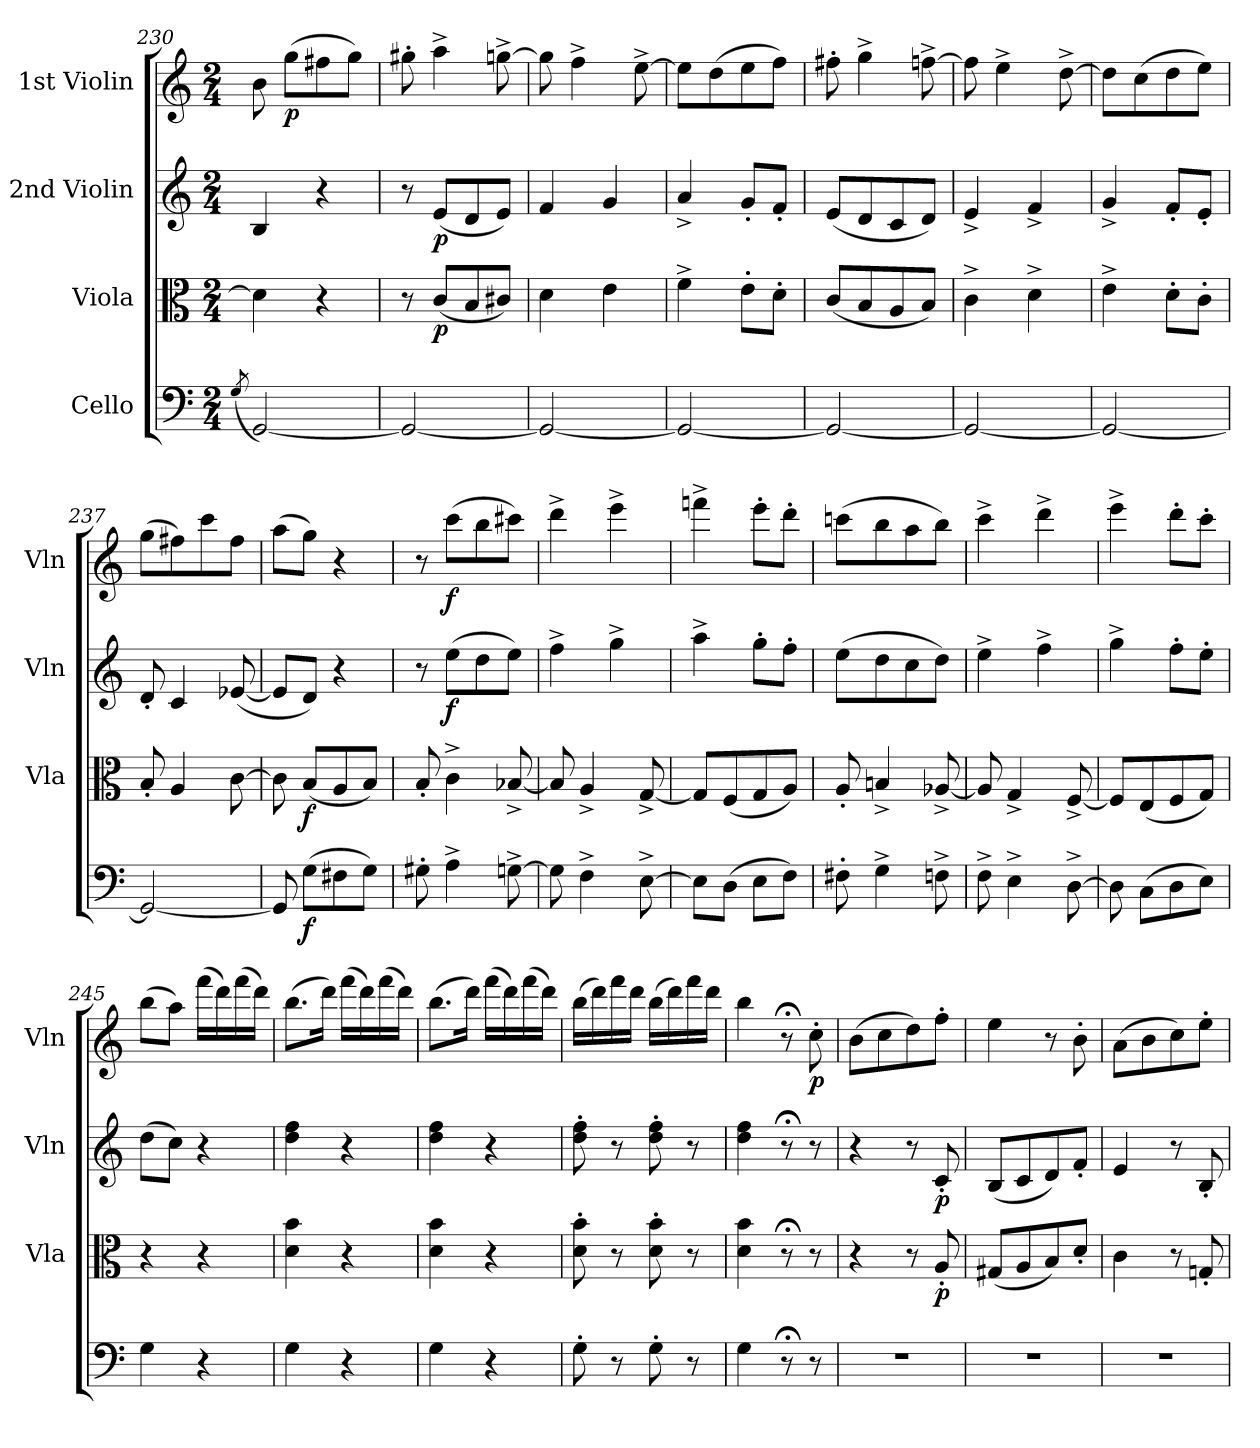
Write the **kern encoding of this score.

**kern	**dynam	**kern	**dynam	**kern	**dynam	**kern	**dynam
*part4	*part4	*part3	*part3	*part2	*part2	*part1	*part1
*staff4	*staff4	*staff3	*staff3	*staff2	*staff2	*staff1	*staff1
*I"Cello	*	*I"Viola	*	*I"2nd Violin	*	*I"1st Violin	*
*	*	*I'Vla	*	*I'Vln	*	*I'Vln	*
*clefF4	*	*clefC3	*	*clefG2	*	*clefG2	*
*k[]	*	*k[]	*	*k[]	*	*k[]	*
*C:	*	*C:	*	*C:	*	*C:	*
*M2/4	*	*M2/4	*	*M2/4	*	*M2/4	*
=230	=230	=230	=230	=230	=230	=230	=230
(8qG/	.	.	.	.	.	.	.
[2GG/)	.	4d\]	.	4B/	.	8b\	.
!	!	!	!	!	!	!	!LO:DY:b
.	.	.	.	.	.	(8gg\L	p
.	.	4r	.	4r	.	8ff#X\	.
.	.	.	.	.	.	8gg\J)	.
=231	=231	=231	=231	=231	=231	=231	=231
2GG/_	.	8r	.	8r	.	8gg#X'>\	.
!	!	!	!LO:DY:b	!	!LO:DY:b	!	!
.	.	(8c/L	p	(8e/L	p	4aa^>\	.
.	.	8B/	.	8d/	.	.	.
.	.	8c#X/J)	.	8e/J)	.	[8ggn^>\	.
=232	=232	=232	=232	=232	=232	=232	=232
2GG/_	.	4d\	.	4f/	.	8gg\]	.
.	.	.	.	.	.	4ff^>\	.
.	.	4e\	.	4g/	.	.	.
.	.	.	.	.	.	[8ee^>\	.
=233	=233	=233	=233	=233	=233	=233	=233
2GG/_	.	4f^>\	.	4a^</	.	8ee\L]	.
.	.	.	.	.	.	(8dd\	.
.	.	8e'>\L	.	8g'</L	.	8ee\	.
.	.	8d'>\J	.	8f'</J	.	8ff\J)	.
=234	=234	=234	=234	=234	=234	=234	=234
2GG/_	.	(8c/L	.	(8e/L	.	8ff#X'>\	.
.	.	8B/	.	8d/	.	4gg^>\	.
.	.	8A/	.	8c/	.	.	.
.	.	8B/J)	.	8d/J)	.	[8ffn^>\	.
=235	=235	=235	=235	=235	=235	=235	=235
2GG/_	.	4c^>\	.	4e^</	.	8ff\]	.
.	.	.	.	.	.	4ee^>\	.
.	.	4d^>\	.	4f^</	.	.	.
.	.	.	.	.	.	[8dd^>\	.
=236	=236	=236	=236	=236	=236	=236	=236
2GG/_	.	4e^>\	.	4g^</	.	8dd\L]	.
.	.	.	.	.	.	(8cc\	.
.	.	8d'>\L	.	8f'</L	.	8dd\	.
.	.	8c'>\J	.	8e'</J	.	8ee\J)	.
=237	=237	=237	=237	=237	=237	=237	=237
2GG/_	.	8B'</	.	8d'</	.	(8gg\L	.
.	.	4A/	.	4c/	.	8ff#X\)	.
.	.	.	.	.	.	8ccc\	.
.	.	[8c\	.	([8e-X/	.	8ff#\J	.
=238	=238	=238	=238	=238	=238	=238	=238
8GG/]	.	8c\]	.	8e-/L]	.	(8aa\L	.
!	!LO:DY:b	!	!LO:DY:b	!	!	!	!
(8G\L	f	(8B/L	f	8d/J)	.	8gg\J)	.
8F#X\	.	8A/	.	4r	.	4r	.
8G\J)	.	8B/J)	.	.	.	.	.
=239	=239	=239	=239	=239	=239	=239	=239
8G#X'>\	.	8B'</	.	8r	.	8r	.
!	!	!	!	!	!LO:DY:b	!	!LO:DY:b
4A^>\	.	4c^>\	.	(8ee\L	f	(8ccc\L	f
.	.	.	.	8dd\	.	8bb\	.
[8Gn^>\	.	[8B-X^</	.	8ee\J)	.	8ccc#X\J)	.
=240	=240	=240	=240	=240	=240	=240	=240
8G\]	.	8B-/]	.	4ff^>\	.	4ddd^>\	.
4F^>\	.	4A^</	.	.	.	.	.
.	.	.	.	4gg^>\	.	4eee^>\	.
[8E^>\	.	[8G^</	.	.	.	.	.
=241	=241	=241	=241	=241	=241	=241	=241
8E\L]	.	8G/L]	.	4aa^>\	.	4fffn^>\	.
(8D\J	.	(8F/	.	.	.	.	.
8E\L	.	8G/	.	8gg'>\L	.	8eee'>\L	.
8F\J)	.	8A/J)	.	8ff'>\J	.	8ddd'>\J	.
=242	=242	=242	=242	=242	=242	=242	=242
8F#X'>\	.	8A'</	.	(8ee\L	.	(8cccn\L	.
4G^>\	.	4Bn^</	.	8dd\	.	8bb\	.
.	.	.	.	8cc\	.	8aa\	.
8Fn^>\	.	[8A-X^</	.	8dd\J)	.	8bb\J)	.
=243	=243	=243	=243	=243	=243	=243	=243
8F^>\	.	8A-/]	.	4ee^>\	.	4ccc^>\	.
4E^>\	.	4G^</	.	.	.	.	.
.	.	.	.	4ff^>\	.	4ddd^>\	.
[8D^>\	.	[8F^</	.	.	.	.	.
=244	=244	=244	=244	=244	=244	=244	=244
8D\]	.	8F/L]	.	4gg^>\	.	4eee^>\	.
(8C\L	.	(8E/	.	.	.	.	.
8D\	.	8F/	.	8ff'>\L	.	8ddd'>\L	.
8E\J)	.	8G/J)	.	8ee'>\J	.	8ccc'>\J	.
=245	=245	=245	=245	=245	=245	=245	=245
4G\	.	4r	.	(8dd\L	.	(8bb\L	.
.	.	.	.	8cc\J)	.	8aa\J)	.
4r	.	4r	.	4r	.	(16fff\LL	.
.	.	.	.	.	.	16ddd\)	.
.	.	.	.	.	.	(16fff\	.
.	.	.	.	.	.	16ddd\JJ)	.
=246	=246	=246	=246	=246	=246	=246	=246
4G\	.	4d\ 4b\	.	4dd\ 4ff\	.	(8.bb\L	.
.	.	.	.	.	.	16ddd\Jk)	.
4r	.	4r	.	4r	.	(16fff\LL	.
.	.	.	.	.	.	16ddd\)	.
.	.	.	.	.	.	(16fff\	.
.	.	.	.	.	.	16ddd\JJ)	.
=247	=247	=247	=247	=247	=247	=247	=247
4G\	.	4d\ 4b\	.	4dd\ 4ff\	.	(8.bb\L	.
.	.	.	.	.	.	16ddd\Jk)	.
4r	.	4r	.	4r	.	(16fff\LL	.
.	.	.	.	.	.	16ddd\)	.
.	.	.	.	.	.	(16fff\	.
.	.	.	.	.	.	16ddd\JJ)	.
=248	=248	=248	=248	=248	=248	=248	=248
8G'>\	.	8d\'> 8b\'>	.	8dd\'> 8ff\'>	.	(16bb\LL	.
.	.	.	.	.	.	16ddd\)	.
8r	.	8r	.	8r	.	16fff\	.
.	.	.	.	.	.	16ddd\JJ	.
8G'>\	.	8d\'> 8b\'>	.	8dd\'> 8ff\'>	.	(16bb\LL	.
.	.	.	.	.	.	16ddd\)	.
8r	.	8r	.	8r	.	16fff\	.
.	.	.	.	.	.	16ddd\JJ	.
=249	=249	=249	=249	=249	=249	=249	=249
4G\	.	4d\ 4b\	.	4dd\ 4ff\	.	4bb\	.
8r;	.	8r;	.	8r;	.	8r;;	.
!	!	!	!	!	!	!	!LO:DY:b
8r	.	8r	.	8r	.	8cc'>\	p
=250	=250	=250	=250	=250	=250	=250	=250
2r	.	4r	.	4r	.	(8b\L	.
.	.	.	.	.	.	8cc\	.
.	.	8r	.	8r	.	8dd\)	.
!	!	!	!LO:DY:b	!	!LO:DY:b	!	!
.	.	8A'</	p	8c'</	p	8ff'>\J	.
=251	=251	=251	=251	=251	=251	=251	=251
2r	.	(8G#X/L	.	(8B/L	.	4ee\	.
.	.	8A/	.	8c/	.	.	.
.	.	8B/)	.	8d/)	.	8r	.
.	.	8d'</J	.	8f'</J	.	8b'>\	.
=252	=252	=252	=252	=252	=252	=252	=252
2r	.	4c\	.	4e/	.	(8a\L	.
.	.	.	.	.	.	8b\	.
.	.	8r	.	8r	.	8cc\)	.
.	.	8Gn'</	.	8B'</	.	8ee'>\J	.
=	=	=	=	=	=	=	=
*-	*-	*-	*-	*-	*-	*-	*-
